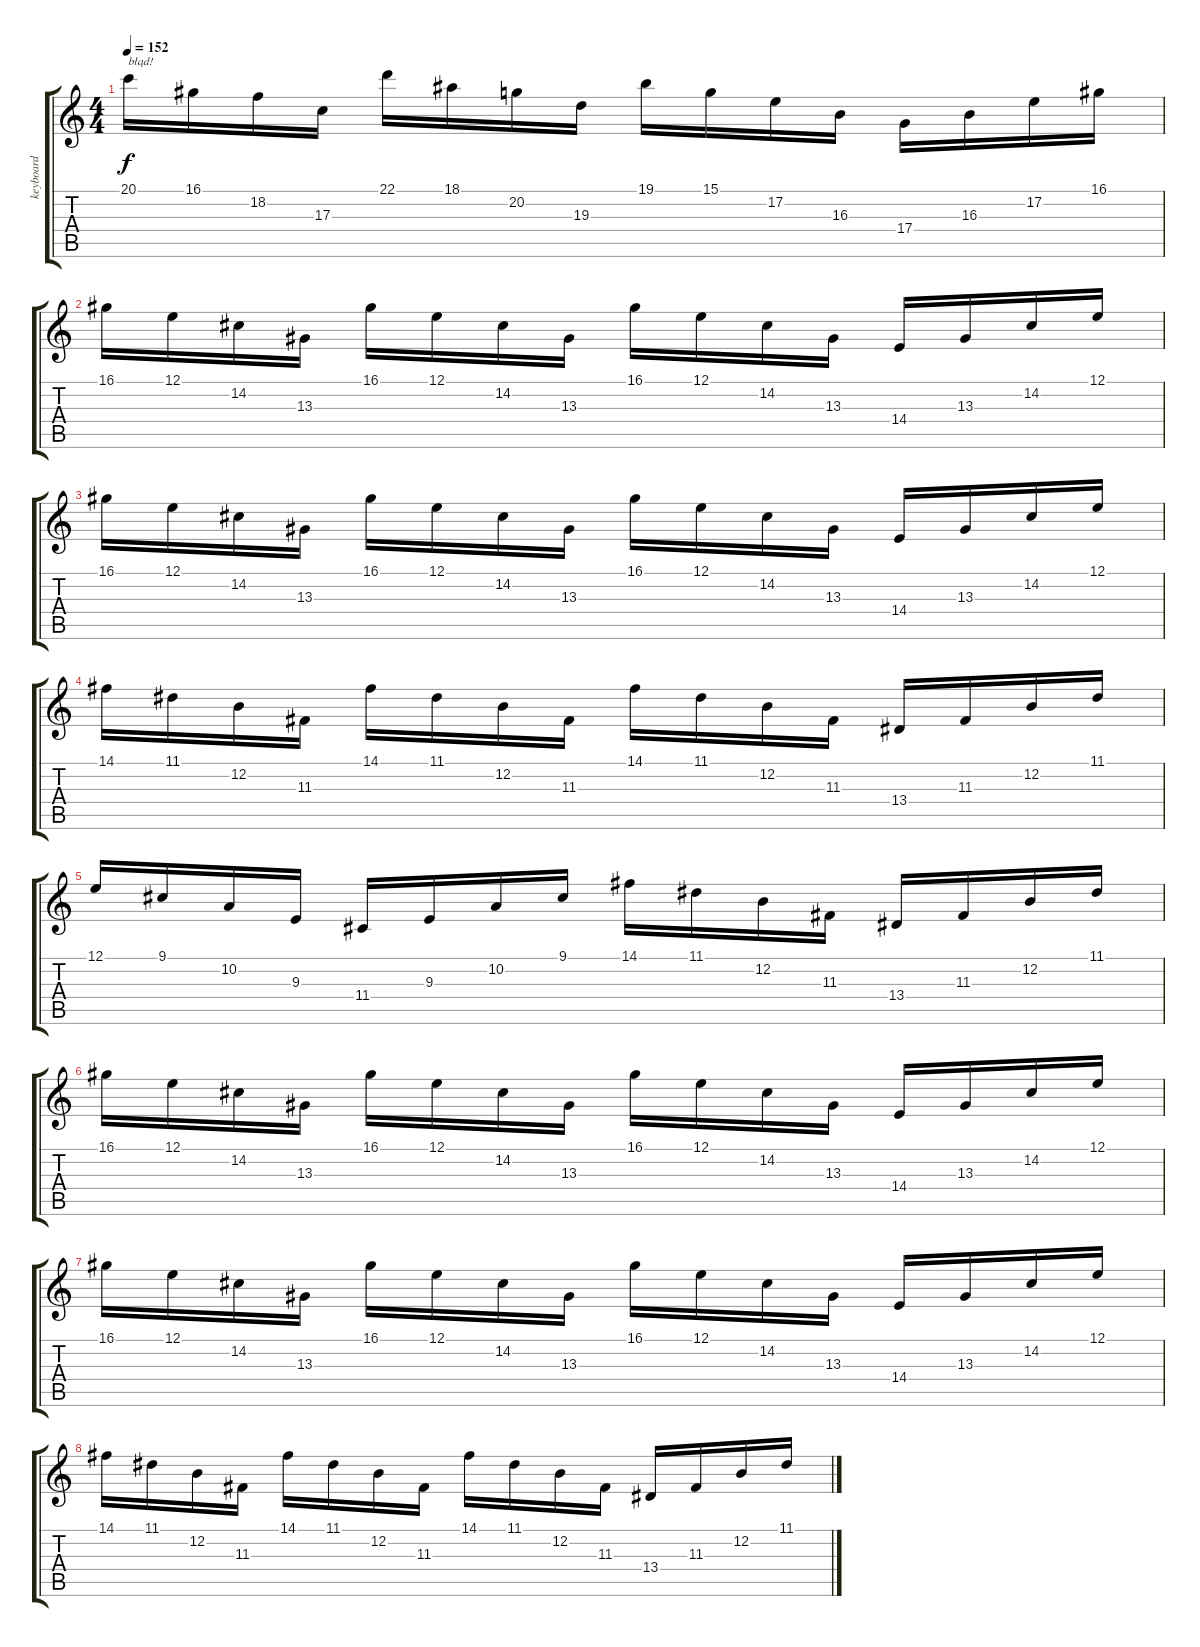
\track ("keyboard" "keyboard") {instrument harpsichord}
\staff {score tabs}
\tuning (E4 B3 G3 D3 A2 E2) {hide}
\ts (4 4)
\tempo 152
\clef g2
\ks c
20.1.16{txt "błąd!" dy f} 16.1.16 18.2.16 17.3.16 22.1.16 18.1.16 20.2.16 19.3.16 19.1.16 15.1.16 17.2.16 16.3.16 17.4.16 16.3.16 17.2.16 16.1.16 |
16.1.16 12.1.16 14.2.16 13.3.16 16.1.16 12.1.16 14.2.16 13.3.16 16.1.16 12.1.16 14.2.16 13.3.16 14.4.16 13.3.16 14.2.16 12.1.16 |
16.1.16 12.1.16 14.2.16 13.3.16 16.1.16 12.1.16 14.2.16 13.3.16 16.1.16 12.1.16 14.2.16 13.3.16 14.4.16 13.3.16 14.2.16 12.1.16 |
14.1.16 11.1.16 12.2.16 11.3.16 14.1.16 11.1.16 12.2.16 11.3.16 14.1.16 11.1.16 12.2.16 11.3.16 13.4.16 11.3.16 12.2.16 11.1.16 |
12.1.16 9.1.16 10.2.16 9.3.16 11.4.16 9.3.16 10.2.16 9.1.16 14.1.16 11.1.16 12.2.16 11.3.16 13.4.16 11.3.16 12.2.16 11.1.16 |
16.1.16 12.1.16 14.2.16 13.3.16 16.1.16 12.1.16 14.2.16 13.3.16 16.1.16 12.1.16 14.2.16 13.3.16 14.4.16 13.3.16 14.2.16 12.1.16 |
16.1.16 12.1.16 14.2.16 13.3.16 16.1.16 12.1.16 14.2.16 13.3.16 16.1.16 12.1.16 14.2.16 13.3.16 14.4.16 13.3.16 14.2.16 12.1.16 |
14.1.16 11.1.16 12.2.16 11.3.16 14.1.16 11.1.16 12.2.16 11.3.16 14.1.16 11.1.16 12.2.16 11.3.16 13.4.16 11.3.16 12.2.16 11.1.16
